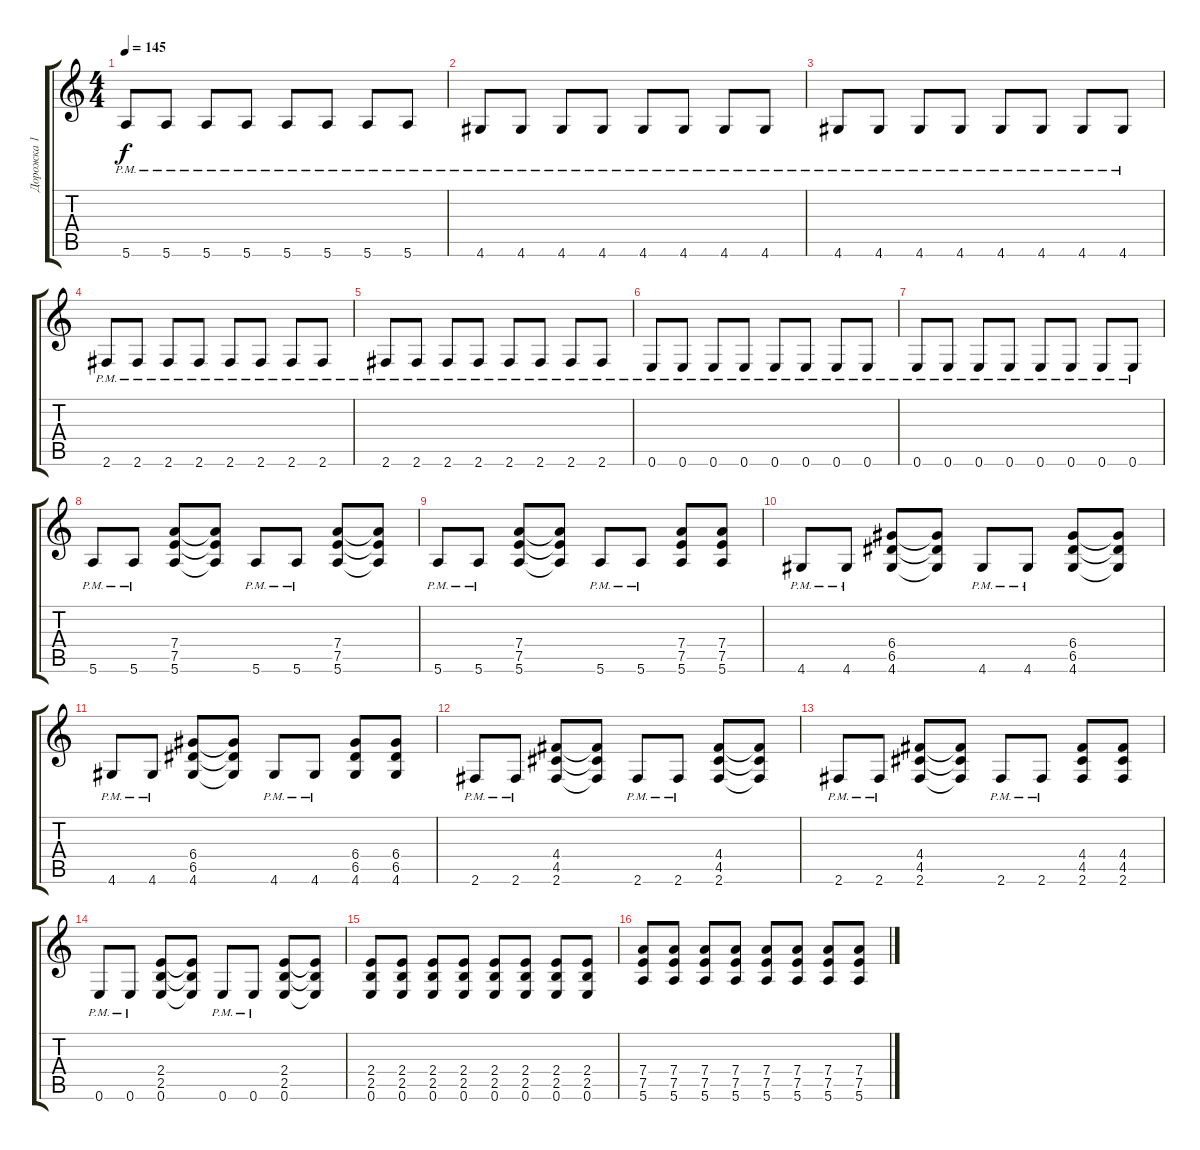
\track ("Дорожка 1" "Дорожка 1") {instrument overdrivenguitar}
\staff {score tabs}
\tuning (E4 B3 G3 D3 A2 E2) {hide}
\ts (4 4)
\tempo 145
\clef g2
\ks c
5.6{pm}.8{dy f} 5.6{pm}.8 5.6{pm}.8 5.6{pm}.8 5.6{pm}.8 5.6{pm}.8 5.6{pm}.8 5.6{pm}.8 |
4.6{pm}.8 4.6{pm}.8 4.6{pm}.8 4.6{pm}.8 4.6{pm}.8 4.6{pm}.8 4.6{pm}.8 4.6{pm}.8 |
4.6{pm}.8 4.6{pm}.8 4.6{pm}.8 4.6{pm}.8 4.6{pm}.8 4.6{pm}.8 4.6{pm}.8 4.6{pm}.8 |
2.6{pm}.8 2.6{pm}.8 2.6{pm}.8 2.6{pm}.8 2.6{pm}.8 2.6{pm}.8 2.6{pm}.8 2.6{pm}.8 |
2.6{pm}.8 2.6{pm}.8 2.6{pm}.8 2.6{pm}.8 2.6{pm}.8 2.6{pm}.8 2.6{pm}.8 2.6{pm}.8 |
0.6{pm}.8 0.6{pm}.8 0.6{pm}.8 0.6{pm}.8 0.6{pm}.8 0.6{pm}.8 0.6{pm}.8 0.6{pm}.8 |
0.6{pm}.8 0.6{pm}.8 0.6{pm}.8 0.6{pm}.8 0.6{pm}.8 0.6{pm}.8 0.6{pm}.8 0.6{pm}.8 |
5.6{pm}.8 5.6{pm}.8 (7.4 7.5 5.6).8 (7.4{t} 7.5{t} 5.6{t}).8 5.6{pm}.8 5.6{pm}.8 (7.4 7.5 5.6).8 (7.4{t} 7.5{t} 5.6{t}).8 |
5.6{pm}.8 5.6{pm}.8 (7.4 7.5 5.6).8 (7.4{t} 7.5{t} 5.6{t}).8 5.6{pm}.8 5.6{pm}.8 (7.4 7.5 5.6).8 (7.4 7.5 5.6).8 |
4.6{pm}.8 4.6{pm}.8 (6.4 6.5 4.6).8 (6.4{t} 6.5{t} 4.6{t}).8 4.6{pm}.8 4.6{pm}.8 (6.4 6.5 4.6).8 (6.4{t} 6.5{t} 4.6{t}).8 |
4.6{pm}.8 4.6{pm}.8 (6.4 6.5 4.6).8 (6.4{t} 6.5{t} 4.6{t}).8 4.6{pm}.8 4.6{pm}.8 (6.4 6.5 4.6).8 (6.4 6.5 4.6).8 |
2.6{pm}.8 2.6{pm}.8 (4.4 4.5 2.6).8 (4.4{t} 4.5{t} 2.6{t}).8 2.6{pm}.8 2.6{pm}.8 (4.4 4.5 2.6).8 (4.4{t} 4.5{t} 2.6{t}).8 |
2.6{pm}.8 2.6{pm}.8 (4.4 4.5 2.6).8 (4.4{t} 4.5{t} 2.6{t}).8 2.6{pm}.8 2.6{pm}.8 (4.4 4.5 2.6).8 (4.4 4.5 2.6).8 |
0.6{pm}.8 0.6{pm}.8 (2.4 2.5 0.6).8 (2.4{t} 2.5{t} 0.6{t}).8 0.6{pm}.8 0.6{pm}.8 (2.4 2.5 0.6).8 (2.4{t} 2.5{t} 0.6{t}).8 |
(2.4 2.5 0.6).8 (2.4 2.5 0.6).8 (2.4 2.5 0.6).8 (2.4 2.5 0.6).8 (2.4 2.5 0.6).8 (2.4 2.5 0.6).8 (2.4 2.5 0.6).8 (2.4 2.5 0.6).8 |
(7.4 7.5 5.6).8 (7.4 7.5 5.6).8 (7.4 7.5 5.6).8 (7.4 7.5 5.6).8 (7.4 7.5 5.6).8 (7.4 7.5 5.6).8 (7.4 7.5 5.6).8 (7.4 7.5 5.6).8
